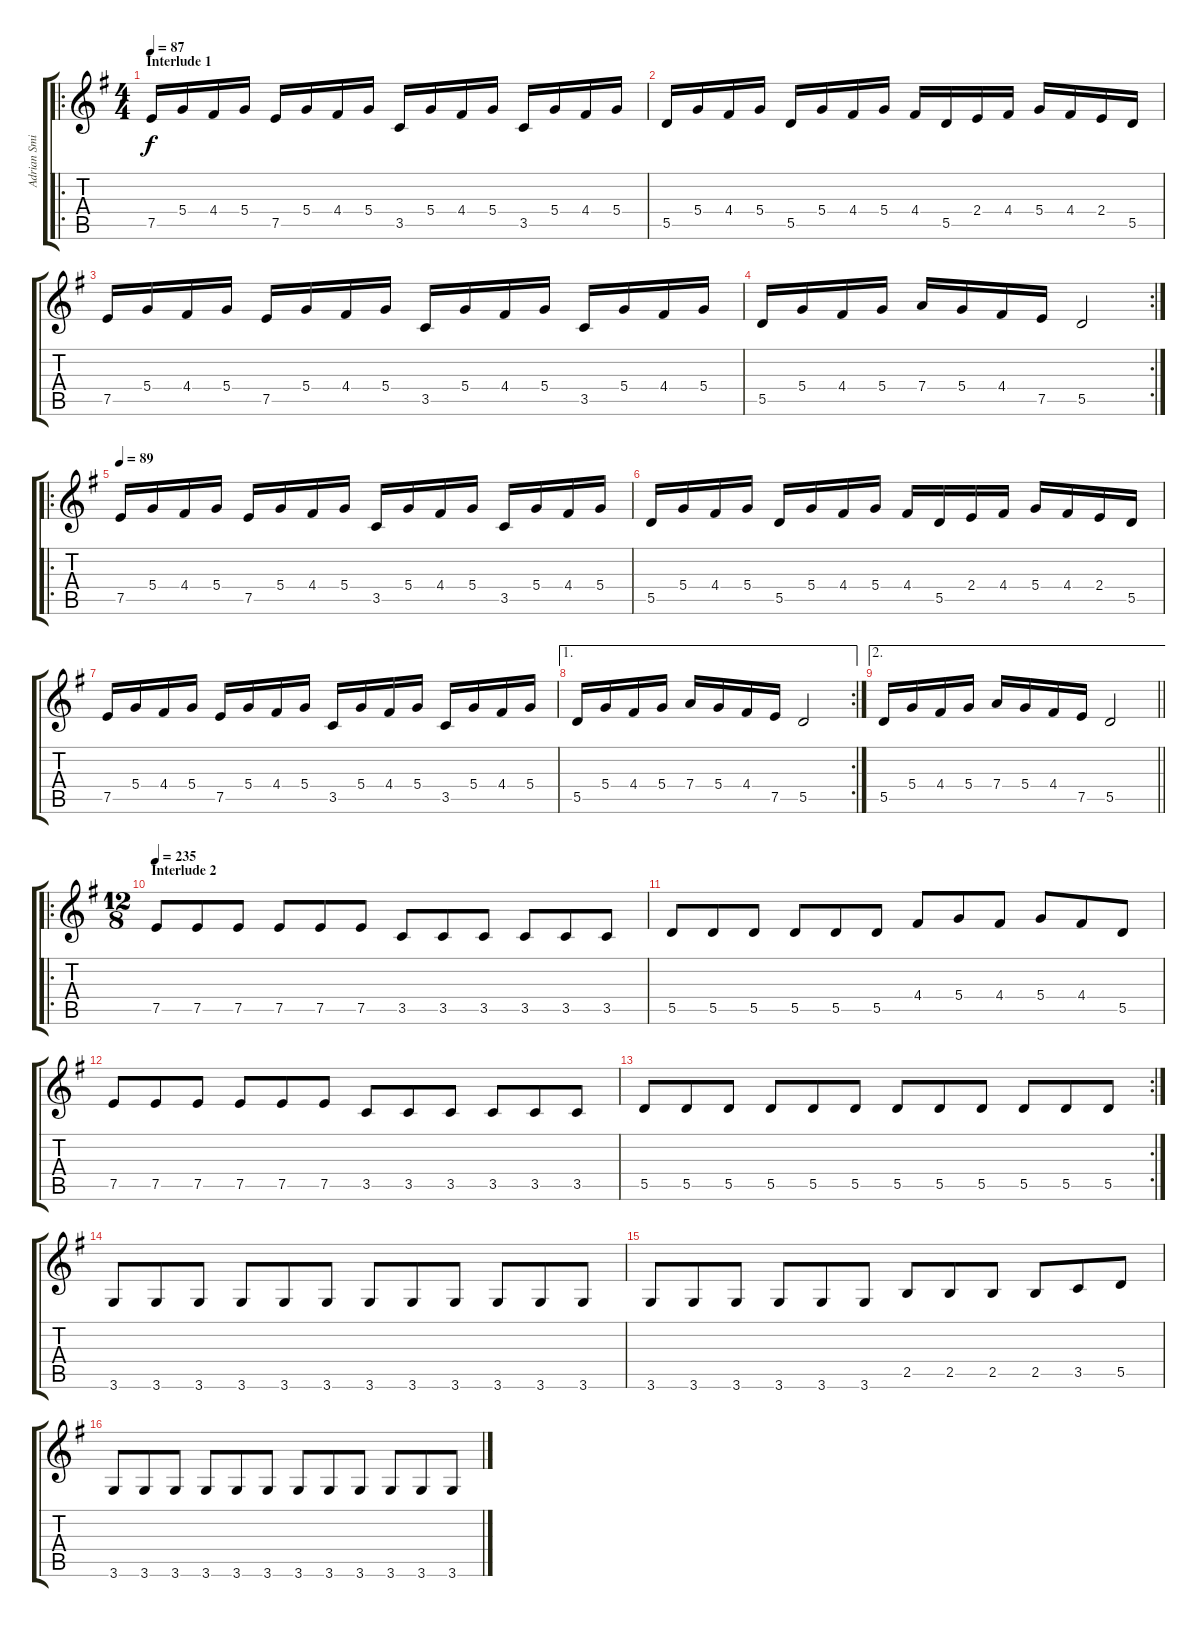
\track ("Adrian Smith (Guitar)" "Adrian Smi") {instrument distortionguitar}
\staff {score tabs}
\tuning (E4 B3 G3 D3 A2 E2) {hide}
\ro
\ts (4 4)
\section ("" "Interlude 1")
\tempo 87
\clef g2
\ks eminor
7.5.16{dy f} 5.4.16 4.4.16 5.4.16 7.5.16 5.4.16 4.4.16 5.4.16 3.5.16 5.4.16 4.4.16 5.4.16 3.5.16 5.4.16 4.4.16 5.4.16 |
5.5.16 5.4.16 4.4.16 5.4.16 5.5.16 5.4.16 4.4.16 5.4.16 4.4.16 5.5.16 2.4.16 4.4.16 5.4.16 4.4.16 2.4.16 5.5.16 |
7.5.16 5.4.16 4.4.16 5.4.16 7.5.16 5.4.16 4.4.16 5.4.16 3.5.16 5.4.16 4.4.16 5.4.16 3.5.16 5.4.16 4.4.16 5.4.16 |
\rc 2
5.5.16 5.4.16 4.4.16 5.4.16 7.4.16 5.4.16 4.4.16 7.5.16 5.5.2 |
\ro
\tempo 89
7.5.16 5.4.16 4.4.16 5.4.16 7.5.16 5.4.16 4.4.16 5.4.16 3.5.16 5.4.16 4.4.16 5.4.16 3.5.16 5.4.16 4.4.16 5.4.16 |
5.5.16 5.4.16 4.4.16 5.4.16 5.5.16 5.4.16 4.4.16 5.4.16 4.4.16 5.5.16 2.4.16 4.4.16 5.4.16 4.4.16 2.4.16 5.5.16 |
7.5.16 5.4.16 4.4.16 5.4.16 7.5.16 5.4.16 4.4.16 5.4.16 3.5.16 5.4.16 4.4.16 5.4.16 3.5.16 5.4.16 4.4.16 5.4.16 |
\ae 1
\rc 2
5.5.16 5.4.16 4.4.16 5.4.16 7.4.16 5.4.16 4.4.16 7.5.16 5.5.2 |
\ae 2
\barLineRight lightlight
5.5.16 5.4.16 4.4.16 5.4.16 7.4.16 5.4.16 4.4.16 7.5.16 5.5.2 |
\ro
\ts (12 8)
\section ("" "Interlude 2")
\tempo 235
7.5.8 7.5.8 7.5.8 7.5.8 7.5.8 7.5.8 3.5.8 3.5.8 3.5.8 3.5.8 3.5.8 3.5.8 |
5.5.8 5.5.8 5.5.8 5.5.8 5.5.8 5.5.8 4.4.8 5.4.8 4.4.8 5.4.8 4.4.8 5.5.8 |
7.5.8 7.5.8 7.5.8 7.5.8 7.5.8 7.5.8 3.5.8 3.5.8 3.5.8 3.5.8 3.5.8 3.5.8 |
\rc 2
5.5.8 5.5.8 5.5.8 5.5.8 5.5.8 5.5.8 5.5.8 5.5.8 5.5.8 5.5.8 5.5.8 5.5.8 |
3.6.8 3.6.8 3.6.8 3.6.8 3.6.8 3.6.8 3.6.8 3.6.8 3.6.8 3.6.8 3.6.8 3.6.8 |
3.6.8 3.6.8 3.6.8 3.6.8 3.6.8 3.6.8 2.5.8 2.5.8 2.5.8 2.5.8 3.5.8 5.5.8 |
3.6.8 3.6.8 3.6.8 3.6.8 3.6.8 3.6.8 3.6.8 3.6.8 3.6.8 3.6.8 3.6.8 3.6.8
